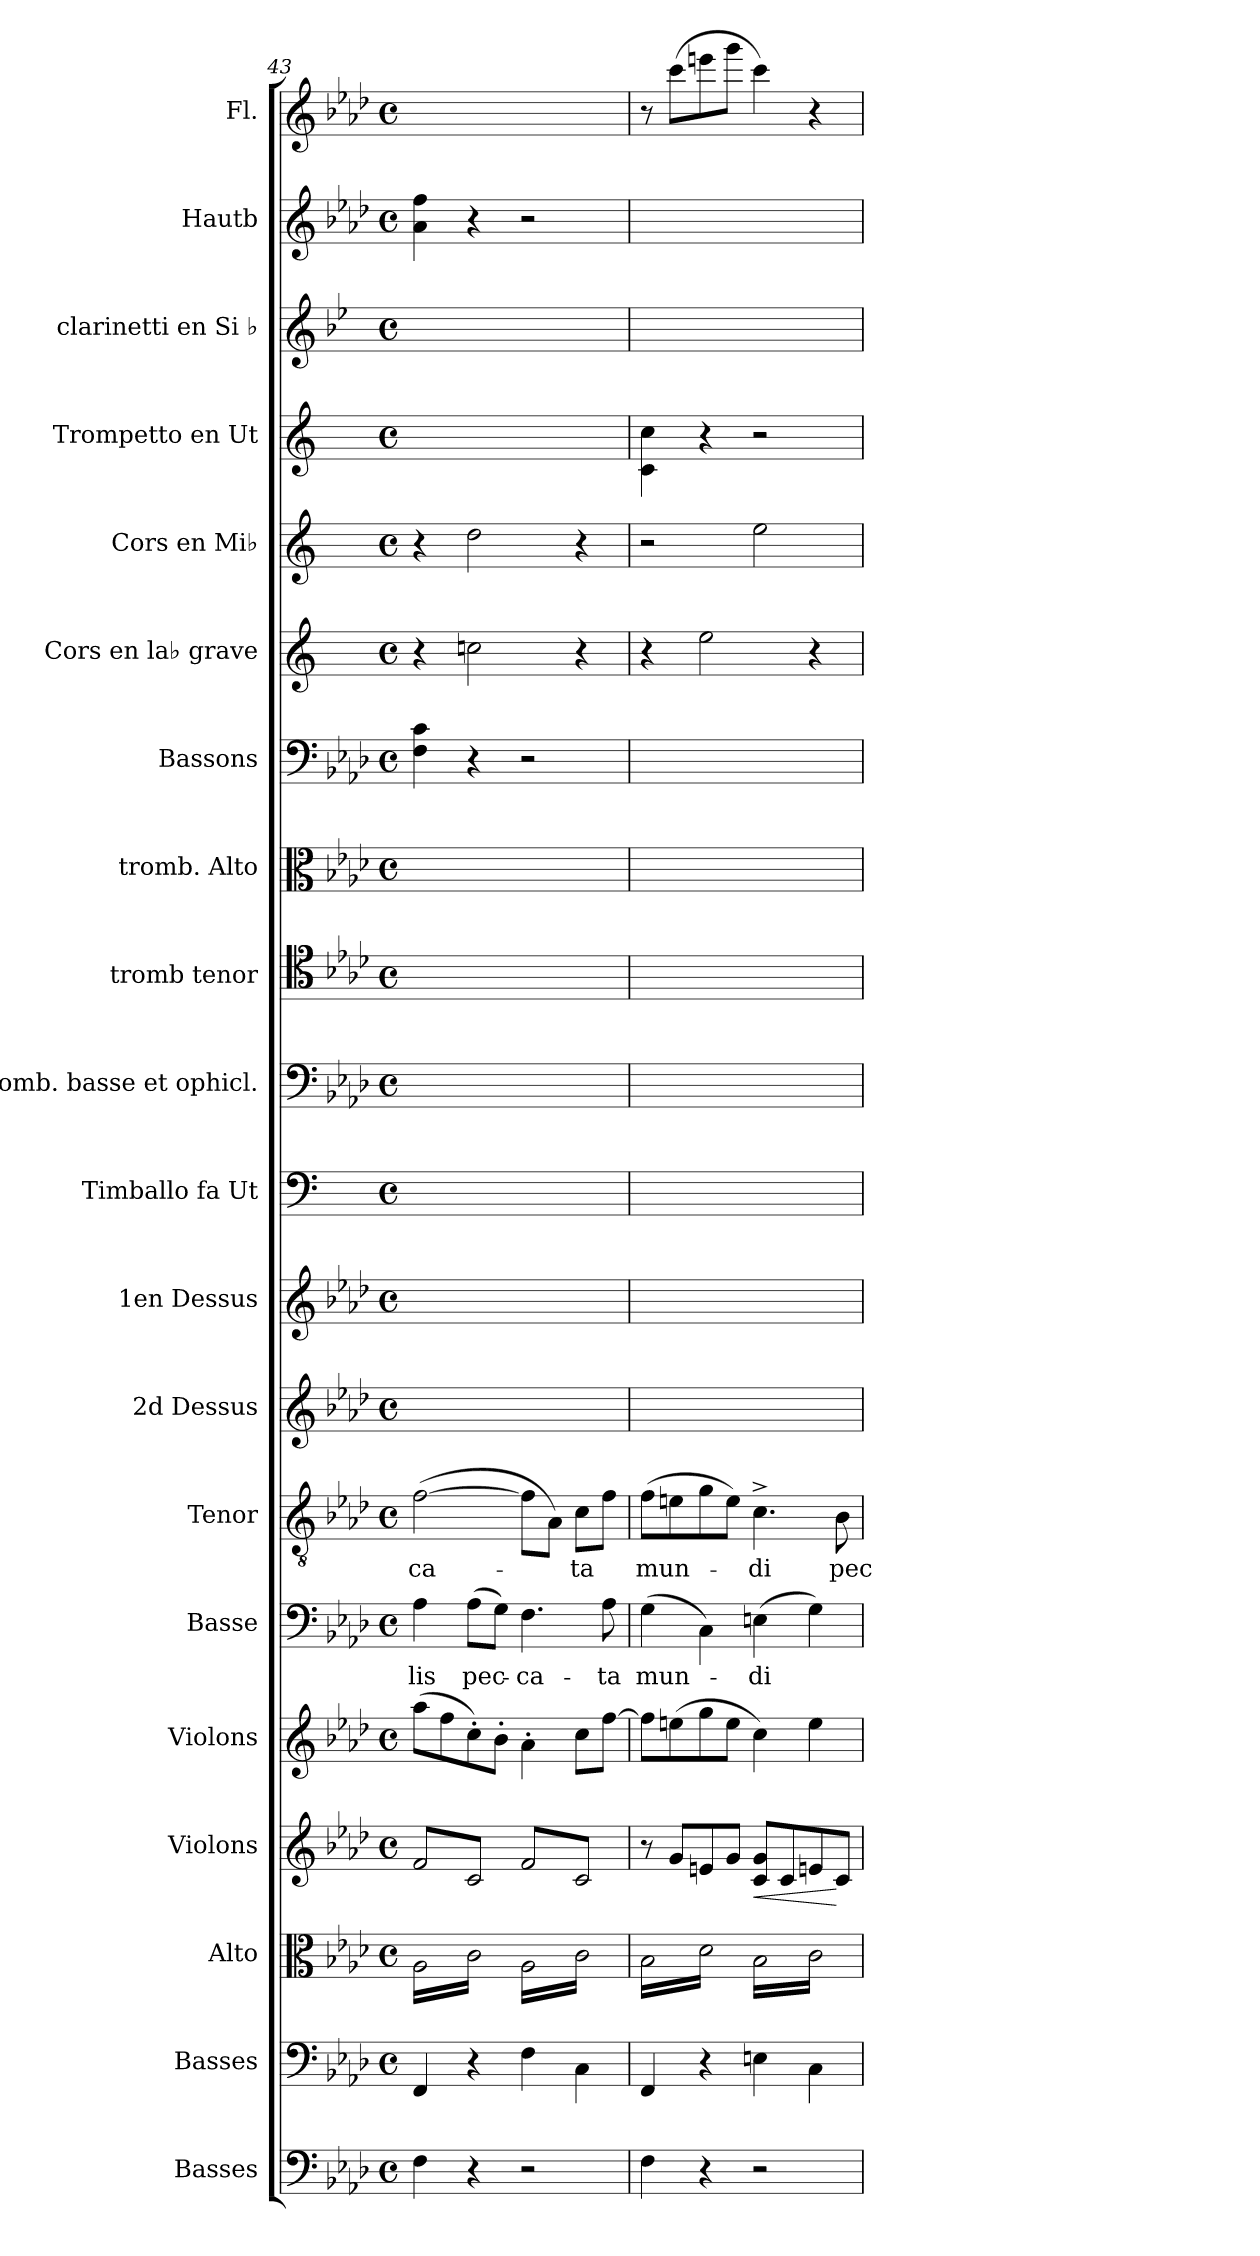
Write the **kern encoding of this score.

**kern	**kern	**kern	**kern	**dynam	**kern	**kern	**text	**kern	**text	**kern	**kern	**kern	**kern	**kern	**kern	**kern	**kern	**kern	**kern	**kern	**kern	**kern
*part20	*part19	*part18	*part17	*part17	*part16	*part15	*part15	*part14	*part14	*part13	*part12	*part11	*part10	*part9	*part8	*part7	*part6	*part5	*part4	*part3	*part2	*part1
*staff20	*staff19	*staff18	*staff17	*staff17	*staff16	*staff15	*staff15	*staff14	*staff14	*staff13	*staff12	*staff11	*staff10	*staff9	*staff8	*staff7	*staff6	*staff5	*staff4	*staff3	*staff2	*staff1
*I"Basses	*I"Basses	*I"Alto	*I"Violons	*	*I"Violons	*I"Basse	*	*I"Tenor	*	*I"2d Dessus	*I"1en Dessus	*I"Timballo fa Ut	*I"Tromb. basse et ophicl.	*I"tromb tenor	*I"tromb. Alto	*I"Bassons	*I"Cors en la♭ grave	*I"Cors en Mi♭	*I"Trompetto en Ut	*I"clarinetti en Si ♭	*I"Hautb	*I"Fl.
*	*	*I'A	*I'Vln	*	*I'Vln	*I'B	*	*I'T	*	*	*	*	*I'B	*I'T	*I'A	*I'Bsn	*	*	*	*I'Cl	*	*I'Fl
*clefF4	*clefF4	*clefC3	*clefG2	*	*clefG2	*clefF4	*	*clefGv2	*	*clefG2	*clefG2	*clefF4	*clefF4	*clefC4	*clefC3	*clefF4	*clefG2	*clefG2	*clefG2	*clefG2	*clefG2	*clefG2
*	*	*	*	*	*	*	*	*	*	*	*	*	*	*	*	*	*ITrd2c4	*ITrd5c9	*	*ITrd1c2	*	*
*k[b-e-a-d-]	*k[b-e-a-d-]	*k[b-e-a-d-]	*k[b-e-a-d-]	*	*k[b-e-a-d-]	*k[b-e-a-d-]	*	*k[b-e-a-d-]	*	*k[b-e-a-d-]	*k[b-e-a-d-]	*	*k[b-e-a-d-]	*k[b-e-a-d-]	*k[b-e-a-d-]	*k[b-e-a-d-]	*	*	*	*k[b-e-a-d-]	*k[b-e-a-d-]	*k[b-e-a-d-]
*f:	*f:	*f:	*f:	*	*f:	*f:	*	*f:	*	*f:	*f:	*	*f:	*f:	*f:	*f:	*	*	*	*f:	*f:	*f:
*M4/4	*M4/4	*M4/4	*M4/4	*	*M4/4	*M4/4	*	*M4/4	*	*M4/4	*M4/4	*M4/4	*M4/4	*M4/4	*M4/4	*M4/4	*M4/4	*M4/4	*M4/4	*M4/4	*M4/4	*M4/4
*met(c)	*met(c)	*met(c)	*met(c)	*	*met(c)	*met(c)	*	*met(c)	*	*met(c)	*met(c)	*met(c)	*met(c)	*met(c)	*met(c)	*met(c)	*met(c)	*met(c)	*met(c)	*met(c)	*met(c)	*met(c)
=43	=43	=43	=43	=43	=43	=43	=43	=43	=43	=43	=43	=43	=43	=43	=43	=43	=43	=43	=43	=43	=43	=43
*	*	*tremolo	*	*	*	*	*	*	*	*	*	*	*	*	*	*	*	*	*	*	*	*
*	*	*	*tremolo	*	*	*	*	*	*	*	*	*	*	*	*	*	*	*	*	*	*	*
4F\	4FF/	(16A-\LL	8f/L	.	(8aa-\L	4A-\	-lis	([2f\	-ca-	1ryy	1ryy	1ryy	1ryy	1ryy	1ryy	4F\ 4c\	4r	4r	1ryy	1ryy	4a-\ 4ff\	1ryy
.	.	16c\)	.	.	.	.	.	.	.	.	.	.	.	.	.	.	.	.	.	.	.	.
.	.	16A-\	8c/	.	8ff\	.	.	.	.	.	.	.	.	.	.	.	.	.	.	.	.	.
.	.	16c\)	.	.	.	.	.	.	.	.	.	.	.	.	.	.	.	.	.	.	.	.
4r	4r	16A-\	8f/	.	8cc'\)	(8A-\L	pec-	.	.	.	.	.	.	.	.	4r	2a-X\	2f\	.	.	4r	.
.	.	16c\)	.	.	.	.	.	.	.	.	.	.	.	.	.	.	.	.	.	.	.	.
.	.	16A-\	8c/J	.	8b-'\J	8G\J)	.	.	.	.	.	.	.	.	.	.	.	.	.	.	.	.
.	.	16c\)JJ	.	.	.	.	.	.	.	.	.	.	.	.	.	.	.	.	.	.	.	.
2r	4F\	(16A-\LL	8f/L	.	4a-'\	4.F\	-ca-	8f\L]	.	.	.	.	.	.	.	2r	.	.	.	.	2r	.
.	.	16c\)	.	.	.	.	.	.	.	.	.	.	.	.	.	.	.	.	.	.	.	.
.	.	16A-\	8c/	.	.	.	.	8A-\J)	.	.	.	.	.	.	.	.	.	.	.	.	.	.
.	.	16c\)	.	.	.	.	.	.	.	.	.	.	.	.	.	.	.	.	.	.	.	.
.	4C\	16A-\	8f/	.	8cc\L	.	.	8c\L	-ta	.	.	.	.	.	.	.	4r	4r	.	.	.	.
.	.	16c\)	.	.	.	.	.	.	.	.	.	.	.	.	.	.	.	.	.	.	.	.
.	.	16A-\	8c/J	.	[8ff\J	8A-\	-ta	8f\J	.	.	.	.	.	.	.	.	.	.	.	.	.	.
*	*	*	*Xtremolo	*	*	*	*	*	*	*	*	*	*	*	*	*	*	*	*	*	*	*
.	.	16c\)JJ	.	.	.	.	.	.	.	.	.	.	.	.	.	.	.	.	.	.	.	.
=44	=44	=44	=44	=44	=44	=44	=44	=44	=44	=44	=44	=44	=44	=44	=44	=44	=44	=44	=44	=44	=44	=44
4F\	4FF/	(16B-\LL	8r	.	8ff\L]	(4G\	mun-	(8f\L	mun-	1ryy	1ryy	1ryy	1ryy	1ryy	1ryy	1ryy	4r	2r	4c\ 4cc\	1ryy	1ryy	8r
.	.	16d-\)	.	.	.	.	.	.	.	.	.	.	.	.	.	.	.	.	.	.	.	.
.	.	16B-\	8g/L	.	(8een\	.	.	8en\	.	.	.	.	.	.	.	.	.	.	.	.	.	(8ccc\L
.	.	16d-\)	.	.	.	.	.	.	.	.	.	.	.	.	.	.	.	.	.	.	.	.
4r	4r	16B-\	8en/	.	8gg\	4C\)	.	8g\	.	.	.	.	.	.	.	.	2cc\	.	4r	.	.	8eeen\
.	.	16d-\)	.	.	.	.	.	.	.	.	.	.	.	.	.	.	.	.	.	.	.	.
.	.	16B-\	8g/J	.	8ee\J	.	.	8e\J)	.	.	.	.	.	.	.	.	.	.	.	.	.	8ggg\J
.	.	16d-\)JJ	.	.	.	.	.	.	.	.	.	.	.	.	.	.	.	.	.	.	.	.
!	!	!	!	!LO:HP:b	!	!	!	!	!	!	!	!	!	!	!	!	!	!	!	!	!	!
2r	4En\	16B-\LL	8c/ 8g/L	<	4cc\)	(4En\	-di	4.c^\	-di	.	.	.	.	.	.	.	.	2g\	2r	.	.	4ccc\)
.	.	16c\	.	.	.	.	.	.	.	.	.	.	.	.	.	.	.	.	.	.	.	.
.	.	16B-\	8c/	.	.	.	.	.	.	.	.	.	.	.	.	.	.	.	.	.	.	.
.	.	16c\	.	.	.	.	.	.	.	.	.	.	.	.	.	.	.	.	.	.	.	.
.	4C\	16B-\	8en/	.	4ee\	4G\)	.	.	.	.	.	.	.	.	.	.	4r	.	.	.	.	4r
.	.	16c\	.	.	.	.	.	.	.	.	.	.	.	.	.	.	.	.	.	.	.	.
.	.	16B-\	8c/J	[	.	.	.	8B-\	pec-	.	.	.	.	.	.	.	.	.	.	.	.	.
.	.	16c\JJ	.	.	.	.	.	.	.	.	.	.	.	.	.	.	.	.	.	.	.	.
*	*	*Xtremolo	*	*	*	*	*	*	*	*	*	*	*	*	*	*	*	*	*	*	*	*
.	.	.	.	.	.	.	.	.	.	.	.	.	.	.	.	.	.	.	.	.	.	.
.	.	.	.	.	.	.	.	.	.	.	.	.	.	.	.	.	.	.	.	.	.	.
.	.	.	.	.	.	.	.	.	.	.	.	.	.	.	.	.	.	.	.	.	.	.
.	.	.	.	.	.	.	.	.	.	.	.	.	.	.	.	.	.	.	.	.	.	.
=	=	=	=	=	=	=	=	=	=	=	=	=	=	=	=	=	=	=	=	=	=	=
*-	*-	*-	*-	*-	*-	*-	*-	*-	*-	*-	*-	*-	*-	*-	*-	*-	*-	*-	*-	*-	*-	*-
